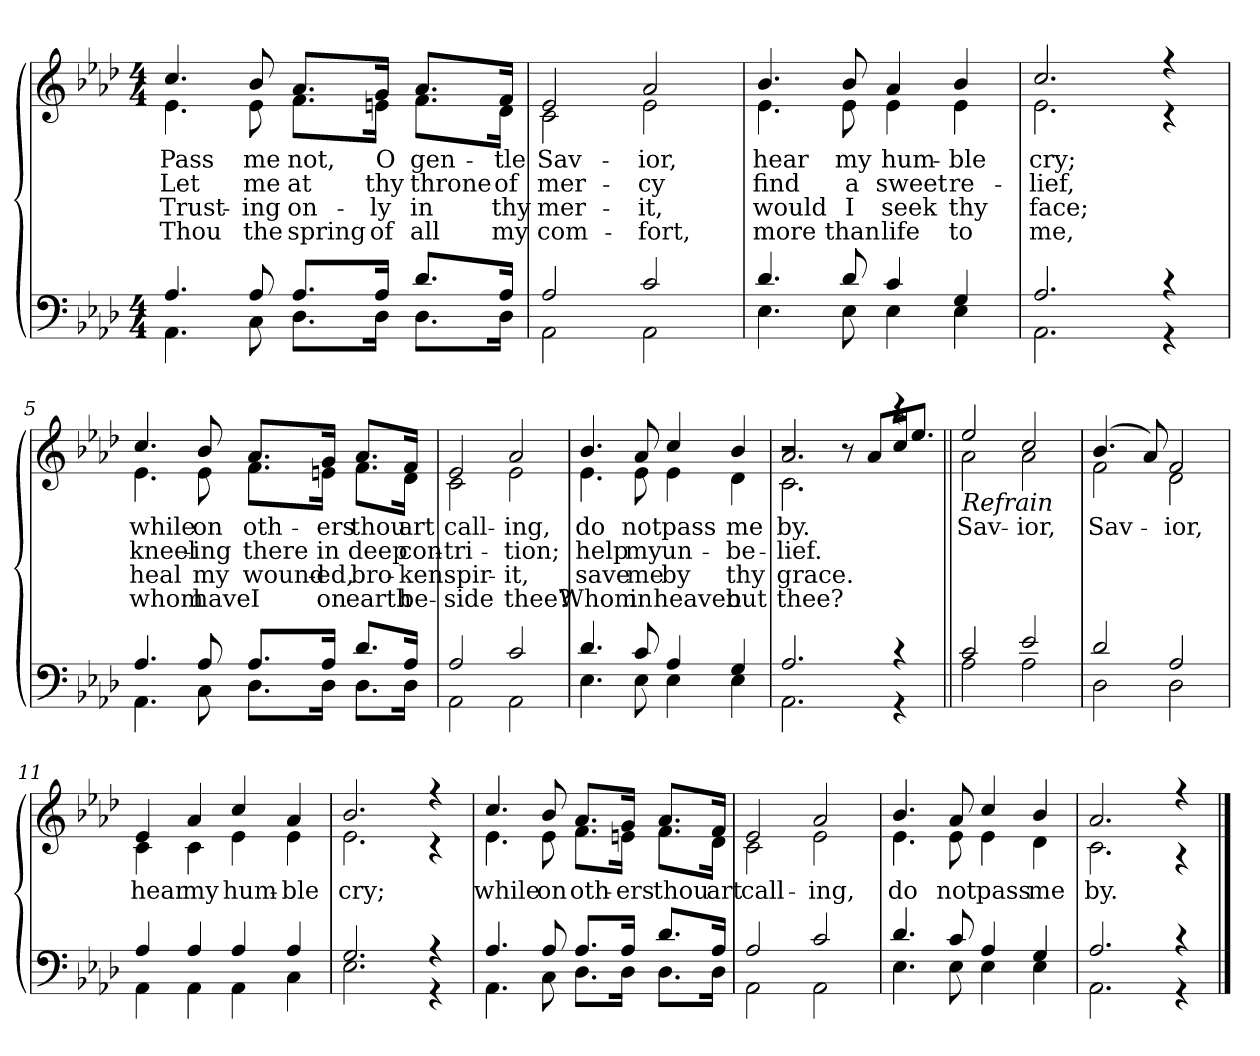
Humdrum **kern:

**kern	**kern	**text	**text	**text	**text
*part2	*part1	*part1	*part1	*part1	*part1
*staff2	*staff1	*staff1	*staff1	*staff1	*staff1
*clefF4	*clefG2	*	*	*	*
*k[b-e-a-d-]	*k[b-e-a-d-]	*	*	*	*
*M4/4	*M4/4	*	*	*	*
=1	=1	=1	=1	=1	=1
*^	*	*	*	*	*
!	!	!LO:TX:b:i:t=Verse	!	!	!	!
!	!	!	!LO:LY:b	!LO:LY:b	!LO:LY:b	!LO:LY:b
*	*	*^	*	*	*	*
4.A-/	4.AA-\	4.cc/	4.e-\	Pass	Let	Trust-	Thou
!	!	!	!	!LO:LY:b	!LO:LY:b	!LO:LY:b	!LO:LY:b
8A-/	8C\	8b-/	8e-\	me	me	-ing	the
!	!	!	!	!LO:LY:b	!LO:LY:b	!LO:LY:b	!LO:LY:b
8.A-/L	8.D-\L	8.a-/L	8.f\L	not,	at	on-	spring
!	!	!	!	!LO:LY:b	!LO:LY:b	!LO:LY:b	!LO:LY:b
16A-/Jk	16D-\Jk	16g/Jk	16en\Jk	O	thy	-ly	of
!	!	!	!	!LO:LY:b	!LO:LY:b	!LO:LY:b	!LO:LY:b
8.d-/L	8.D-\L	8.a-/L	8.f\L	gen-	throne	in	all
!	!	!	!	!LO:LY:b	!LO:LY:b	!LO:LY:b	!LO:LY:b
16A-/Jk	16D-\Jk	16f/Jk	16d-\Jk	-tle	of	thy	my
=2	=2	=2	=2	=2	=2	=2	=2
!	!	!	!	!LO:LY:b	!LO:LY:b	!LO:LY:b	!LO:LY:b
2A-/	2AA-\	2e-/	2c\	Sav-	mer-	mer-	com-
!	!	!	!	!LO:LY:b	!LO:LY:b	!LO:LY:b	!LO:LY:b
2c/	2AA-\	2a-/	2e-\	-ior,	-cy	-it,	-fort,
!!LO:LB:g=z	!!
=3	=3	=3	=3	=3	=3	=3	=3
!	!	!	!	!LO:LY:b	!LO:LY:b	!LO:LY:b	!LO:LY:b
4.d-/	4.E-\	4.b-/	4.e-\	hear	find	would	more
!	!	!	!	!LO:LY:b	!LO:LY:b	!LO:LY:b	!LO:LY:b
8d-/	8E-\	8b-/	8e-\	my	a	I	than
!	!	!	!	!LO:LY:b	!LO:LY:b	!LO:LY:b	!LO:LY:b
4c/	4E-\	4a-/	4e-\	hum-	sweet	seek	life
!	!	!	!	!LO:LY:b	!LO:LY:b	!LO:LY:b	!LO:LY:b
4G/	4E-\	4b-/	4e-\	-ble	re-	thy	to
=4	=4	=4	=4	=4	=4	=4	=4
!	!	!	!	!LO:LY:b	!LO:LY:b	!LO:LY:b	!LO:LY:b
2.A-/	2.AA-\	2.cc/	2.e-\	cry;	-lief,	face;	me,
4r	4r	4r	4r	.	.	.	.
!!LO:LB:g=z	!!
=5	=5	=5	=5	=5	=5	=5	=5
!	!	!	!	!LO:LY:b	!LO:LY:b	!LO:LY:b	!LO:LY:b
4.A-/	4.AA-\	4.cc/	4.e-\	while	kneel-	heal	whom
!	!	!	!	!LO:LY:b	!LO:LY:b	!LO:LY:b	!LO:LY:b
8A-/	8C\	8b-/	8e-\	on	-ing	my	have
!	!	!	!	!LO:LY:b	!LO:LY:b	!LO:LY:b	!LO:LY:b
8.A-/L	8.D-\L	8.a-/L	8.f\L	oth-	there	wound-	I
!	!	!	!	!LO:LY:b	!LO:LY:b	!LO:LY:b	!LO:LY:b
16A-/Jk	16D-\Jk	16g/Jk	16en\Jk	-ers	in	-ed,	on
!	!	!	!	!LO:LY:b	!LO:LY:b	!LO:LY:b	!LO:LY:b
8.d-/L	8.D-\L	8.a-/L	8.f\L	thou	deep	bro-	earth
!	!	!	!	!LO:LY:b	!LO:LY:b	!LO:LY:b	!LO:LY:b
16A-/Jk	16D-\Jk	16f/Jk	16d-\Jk	art	con-	-ken	be-
=6	=6	=6	=6	=6	=6	=6	=6
!	!	!	!	!LO:LY:b	!LO:LY:b	!LO:LY:b	!LO:LY:b
2A-/	2AA-\	2e-/	2c\	call-	-tri-	spir-	-side
!	!	!	!	!LO:LY:b	!LO:LY:b	!LO:LY:b	!LO:LY:b
2c/	2AA-\	2a-/	2e-\	-ing,	-tion;	-it,	thee?
!!LO:LB:g=z	!!
=7	=7	=7	=7	=7	=7	=7	=7
!	!	!	!	!LO:LY:b	!LO:LY:b	!LO:LY:b	!LO:LY:b
4.d-/	4.E-\	4.b-/	4.e-\	do	help	save	Whom
!	!	!	!	!LO:LY:b	!LO:LY:b	!LO:LY:b	!LO:LY:b
8c/	8E-\	8a-/	8e-\	not	my	me	in
!	!	!	!	!LO:LY:b	!LO:LY:b	!LO:LY:b	!LO:LY:b
4A-/	4E-\	4cc/	4e-\	pass	un-	by	heaven
!	!	!	!	!LO:LY:b	!LO:LY:b	!LO:LY:b	!LO:LY:b
4G/	4E-\	4b-/	4d-\	me	-be-	thy	but
=8	=8	=8	=8	=8	=8	=8	=8
!	!	!	!	!LO:LY:b	!LO:LY:b	!LO:LY:b	!LO:LY:b
*	*	*	*^	*	*	*	*
2.A-/	2.AA-\	2.a-/	2.c\	2r	by.	-lief.	grace.	thee?
.	.	.	.	8r	.	.	.	.
.	.	.	.	8a-/L	.	.	.	.
4r	4r	4r	4ryy	16cc/K	.	.	.	.
.	.	.	.	8.ee-/J	.	.	.	.
!!LO:LB:g=z
=9||	=9||	=9||	=9||	=9||	=9||	=9||	=9||	=9||
!	!	!LO:TX:b:i:t=Refrain	!	!	!	!	!	!
!	!	!	!	!	!LO:LY:b	!	!	!
*	*	*	*v	*v	*	*	*	*
2c/	2A-\	2ee-/	2a-\	Sav-	.	.	.
!	!	!	!	!LO:LY:b	!	!	!
2e-/	2A-\	2cc/	2a-\	-ior,	.	.	.
=10	=10	=10	=10	=10	=10	=10	=10
!	!	!	!	!LO:LY:b	!	!	!
2d-/	2D-\	(>4.b-/	2f\	Sav-	.	.	.
.	.	8a-/)	.	.	.	.	.
!	!	!	!	!LO:LY:b	!	!	!
2A-/	2D-\	2f/	2d-\	-ior,	.	.	.
!!LO:LB:g=z	!!
=11	=11	=11	=11	=11	=11	=11	=11
!	!	!	!	!LO:LY:b	!	!	!
4A-/	4AA-\	4e-/	4c\	hear	.	.	.
!	!	!	!	!LO:LY:b	!	!	!
4A-/	4AA-\	4a-/	4c\	my	.	.	.
!	!	!	!	!LO:LY:b	!	!	!
4A-/	4AA-\	4cc/	4e-\	hum-	.	.	.
!	!	!	!	!LO:LY:b	!	!	!
4A-/	4C\	4a-/	4e-\	-ble	.	.	.
=12	=12	=12	=12	=12	=12	=12	=12
!	!	!	!	!LO:LY:b	!	!	!
2.G/	2.E-\	2.b-/	2.e-\	cry;	.	.	.
4r	4r	4r	4r	.	.	.	.
!!LO:LB:g=z	!!
=13	=13	=13	=13	=13	=13	=13	=13
!	!	!	!	!LO:LY:b	!	!	!
4.A-/	4.AA-\	4.cc/	4.e-\	while	.	.	.
!	!	!	!	!LO:LY:b	!	!	!
8A-/	8C\	8b-/	8e-\	on	.	.	.
!	!	!	!	!LO:LY:b	!	!	!
8.A-/L	8.D-\L	8.a-/L	8.f\L	oth-	.	.	.
!	!	!	!	!LO:LY:b	!	!	!
16A-/Jk	16D-\Jk	16g/Jk	16en\Jk	-ers	.	.	.
!	!	!	!	!LO:LY:b	!	!	!
8.d-/L	8.D-\L	8.a-/L	8.f\L	thou	.	.	.
!	!	!	!	!LO:LY:b	!	!	!
16A-/Jk	16D-\Jk	16f/Jk	16d-\Jk	art	.	.	.
=14	=14	=14	=14	=14	=14	=14	=14
!	!	!	!	!LO:LY:b	!	!	!
2A-/	2AA-\	2e-/	2c\	call-	.	.	.
!	!	!	!	!LO:LY:b	!	!	!
2c/	2AA-\	2a-/	2e-\	-ing,	.	.	.
!!LO:LB:g=z	!!
=15	=15	=15	=15	=15	=15	=15	=15
!	!	!	!	!LO:LY:b	!	!	!
4.d-/	4.E-\	4.b-/	4.e-\	do	.	.	.
!	!	!	!	!LO:LY:b	!	!	!
8c/	8E-\	8a-/	8e-\	not	.	.	.
!	!	!	!	!LO:LY:b	!	!	!
4A-/	4E-\	4cc/	4e-\	pass	.	.	.
!	!	!	!	!LO:LY:b	!	!	!
4G/	4E-\	4b-/	4d-\	me	.	.	.
=16	=16	=16	=16	=16	=16	=16	=16
!	!	!	!	!LO:LY:b	!	!	!
2.A-/	2.AA-\	2.a-/	2.c\	by.	.	.	.
4r	4r	4r	4r	.	.	.	.
*v	*v	*	*	*	*	*	*
*	*v	*v	*	*	*	*
==	==	==	==	==	==
*-	*-	*-	*-	*-	*-
